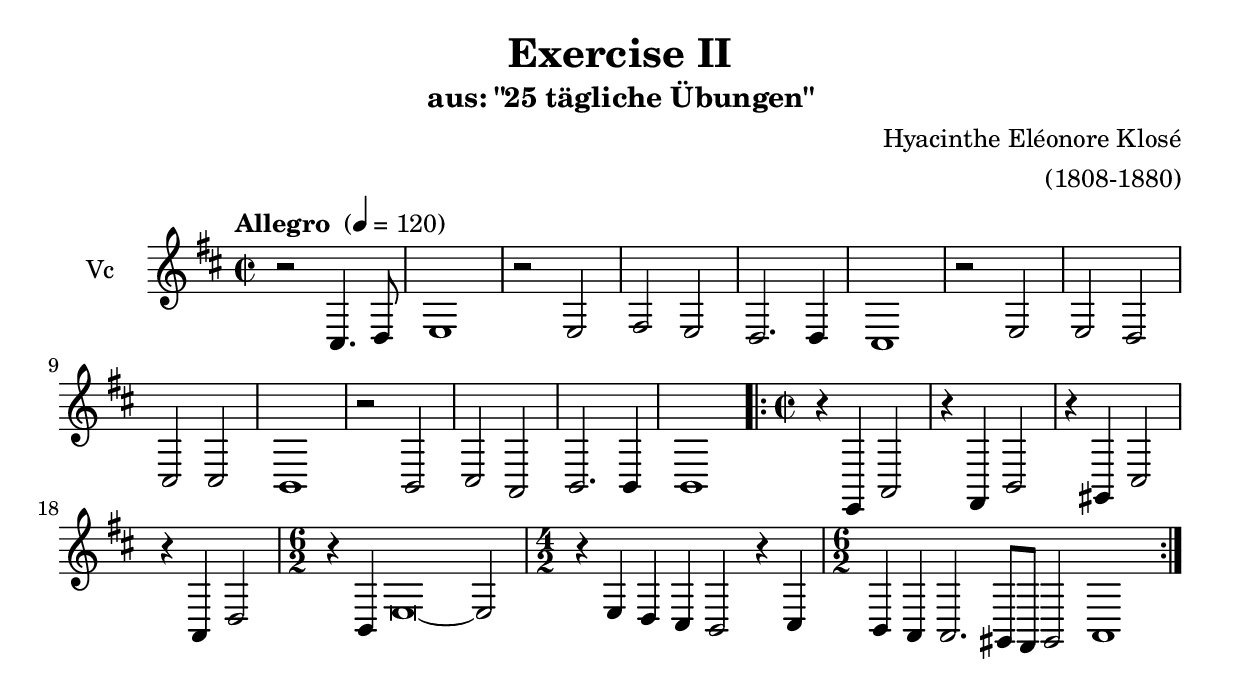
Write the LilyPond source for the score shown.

\version "2.14.2"
\include "deutsch.ly"

#(set-global-staff-size 22)

\header {
  title = "Exercise II"
  subtitle = "aus: \"25 tägliche Übungen\""
  composer = "Hyacinthe Eléonore Klosé"
  arranger = "(1808-1880)"
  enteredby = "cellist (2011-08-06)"
}

voiceconsts = {
 \key c \major
 \time 2/2
 \clef "bass"
% \clef "treble"
% \numericTimeSignature
 \compressFullBarRests
 \tempo "Allegro " 4=120
}

%minstr = "harpsichord"
%minstr = "clarinet"
%minstr = "accordion"
minstr = "bassoon"

bmf = \markup { \bold \italic "[" \dynamic mf "]" }
bp  = \markup { \bold \italic "[" \dynamic p "]" }

\include "v1.ily"

music = \new StaffGroup <<
      \new Staff {
	\set Staff.midiInstrument = \minstr
	\set Staff.instrumentName = #"Vc"
	\transpose c d,, { \va }
      }
>>

\book {
  \score {
    \music
    \layout {}
  }

  \score {
    \unfoldRepeats \music

    \midi {
      \context {
        \Score
        tempoWholesPerMinute = #(ly:make-moment 120 4)
      }
    }
  }
}
